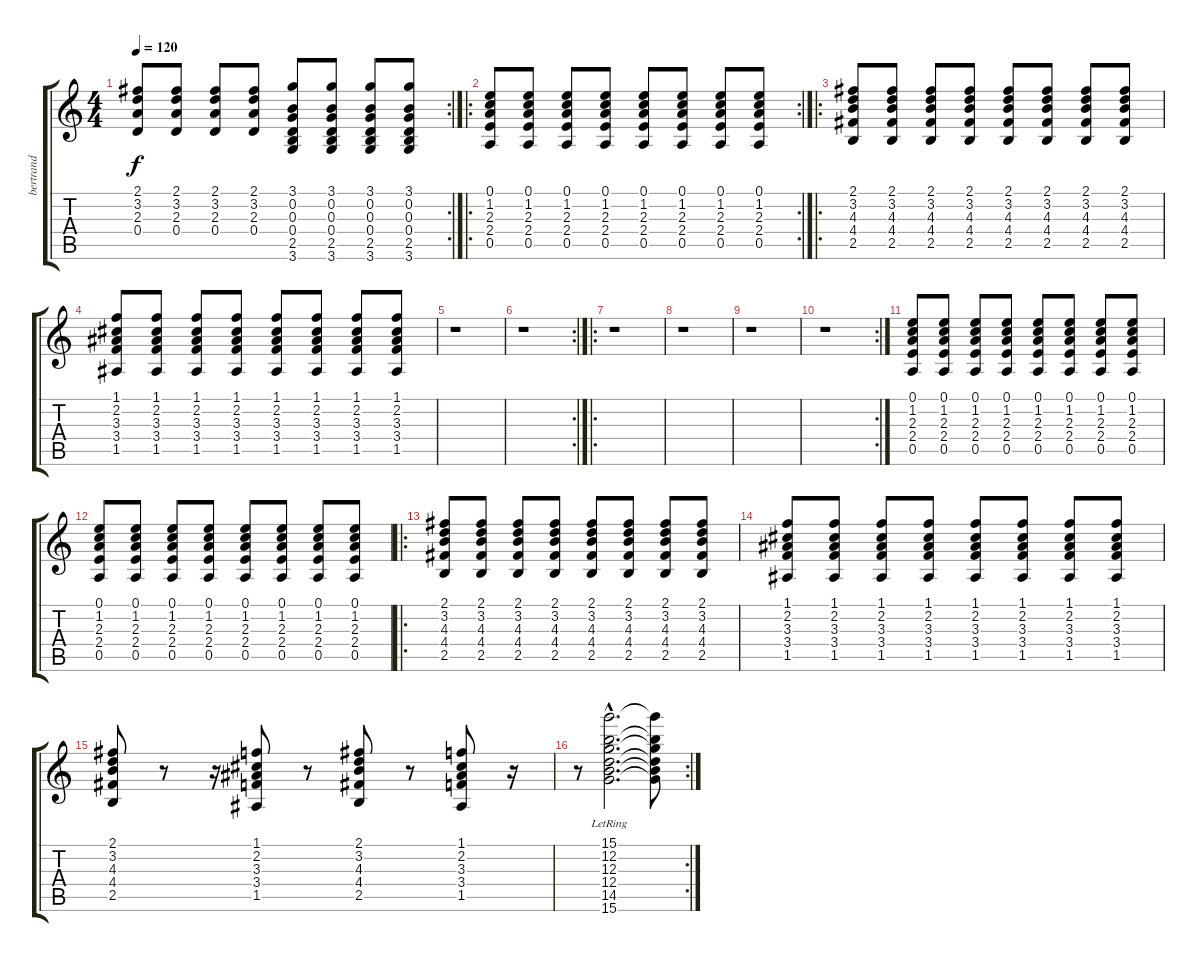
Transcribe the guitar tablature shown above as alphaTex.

\track ("bertrand " "bertrand ") {instrument acousticguitarnylon}
\staff {score tabs}
\tuning (E4 B3 G3 D3 A2 E2) {hide}
\rc 2
\ts (4 4)
\tempo 120
\clef g2
\ks c
(2.1 3.2 2.3 0.4).8{dy f} (2.1 3.2 2.3 0.4).8 (2.1 3.2 2.3 0.4).8 (2.1 3.2 2.3 0.4).8 (3.1 0.2 0.3 0.4 2.5 3.6).8 (3.1 0.2 0.3 0.4 2.5 3.6).8 (3.1 0.2 0.3 0.4 2.5 3.6).8 (3.1 0.2 0.3 0.4 2.5 3.6).8 |
\ro
\rc 2
(0.1 1.2 2.3 2.4 0.5).8 (0.1 1.2 2.3 2.4 0.5).8 (0.1 1.2 2.3 2.4 0.5).8 (0.1 1.2 2.3 2.4 0.5).8 (0.1 1.2 2.3 2.4 0.5).8 (0.1 1.2 2.3 2.4 0.5).8 (0.1 1.2 2.3 2.4 0.5).8 (0.1 1.2 2.3 2.4 0.5).8 |
\ro
(2.1 3.2 4.3 4.4 2.5).8 (2.1 3.2 4.3 4.4 2.5).8 (2.1 3.2 4.3 4.4 2.5).8 (2.1 3.2 4.3 4.4 2.5).8 (2.1 3.2 4.3 4.4 2.5).8 (2.1 3.2 4.3 4.4 2.5).8 (2.1 3.2 4.3 4.4 2.5).8 (2.1 3.2 4.3 4.4 2.5).8 |
(1.1 2.2 3.3 3.4 1.5).8 (1.1 2.2 3.3 3.4 1.5).8 (1.1 2.2 3.3 3.4 1.5).8 (1.1 2.2 3.3 3.4 1.5).8 (1.1 2.2 3.3 3.4 1.5).8 (1.1 2.2 3.3 3.4 1.5).8 (1.1 2.2 3.3 3.4 1.5).8 (1.1 2.2 3.3 3.4 1.5).8 |
r.1 |
\rc 2
r.1 |
\ro
r.1 |
r.1 |
r.1 |
\rc 2
r.1 |
(0.1 1.2 2.3 2.4 0.5).8 (0.1 1.2 2.3 2.4 0.5).8 (0.1 1.2 2.3 2.4 0.5).8 (0.1 1.2 2.3 2.4 0.5).8 (0.1 1.2 2.3 2.4 0.5).8 (0.1 1.2 2.3 2.4 0.5).8 (0.1 1.2 2.3 2.4 0.5).8 (0.1 1.2 2.3 2.4 0.5).8 |
(0.1 1.2 2.3 2.4 0.5).8 (0.1 1.2 2.3 2.4 0.5).8 (0.1 1.2 2.3 2.4 0.5).8 (0.1 1.2 2.3 2.4 0.5).8 (0.1 1.2 2.3 2.4 0.5).8 (0.1 1.2 2.3 2.4 0.5).8 (0.1 1.2 2.3 2.4 0.5).8 (0.1 1.2 2.3 2.4 0.5).8 |
\ro
(2.1 3.2 4.3 4.4 2.5).8 (2.1 3.2 4.3 4.4 2.5).8 (2.1 3.2 4.3 4.4 2.5).8 (2.1 3.2 4.3 4.4 2.5).8 (2.1 3.2 4.3 4.4 2.5).8 (2.1 3.2 4.3 4.4 2.5).8 (2.1 3.2 4.3 4.4 2.5).8 (2.1 3.2 4.3 4.4 2.5).8 |
(1.1 2.2 3.3 3.4 1.5).8 (1.1 2.2 3.3 3.4 1.5).8 (1.1 2.2 3.3 3.4 1.5).8 (1.1 2.2 3.3 3.4 1.5).8 (1.1 2.2 3.3 3.4 1.5).8 (1.1 2.2 3.3 3.4 1.5).8 (1.1 2.2 3.3 3.4 1.5).8 (1.1 2.2 3.3 3.4 1.5).8 |
(2.1 3.2 4.3 4.4 2.5).8 r.8 r.16 (1.1 2.2 3.3 3.4 1.5).8 r.8 (2.1 3.2 4.3 4.4 2.5).8 r.8 (1.1 2.2 3.3 3.4 1.5).8 r.16 |
\rc 2
r.8 (15.1{hac lr} 12.2{hac lr} 12.3{hac lr} 12.4{hac lr} 14.5{hac lr} 15.6{hac lr}).2{d} (15.1{t} 12.2{t} 12.3{t} 12.4{t} 14.5{t} 15.6{t}).8
